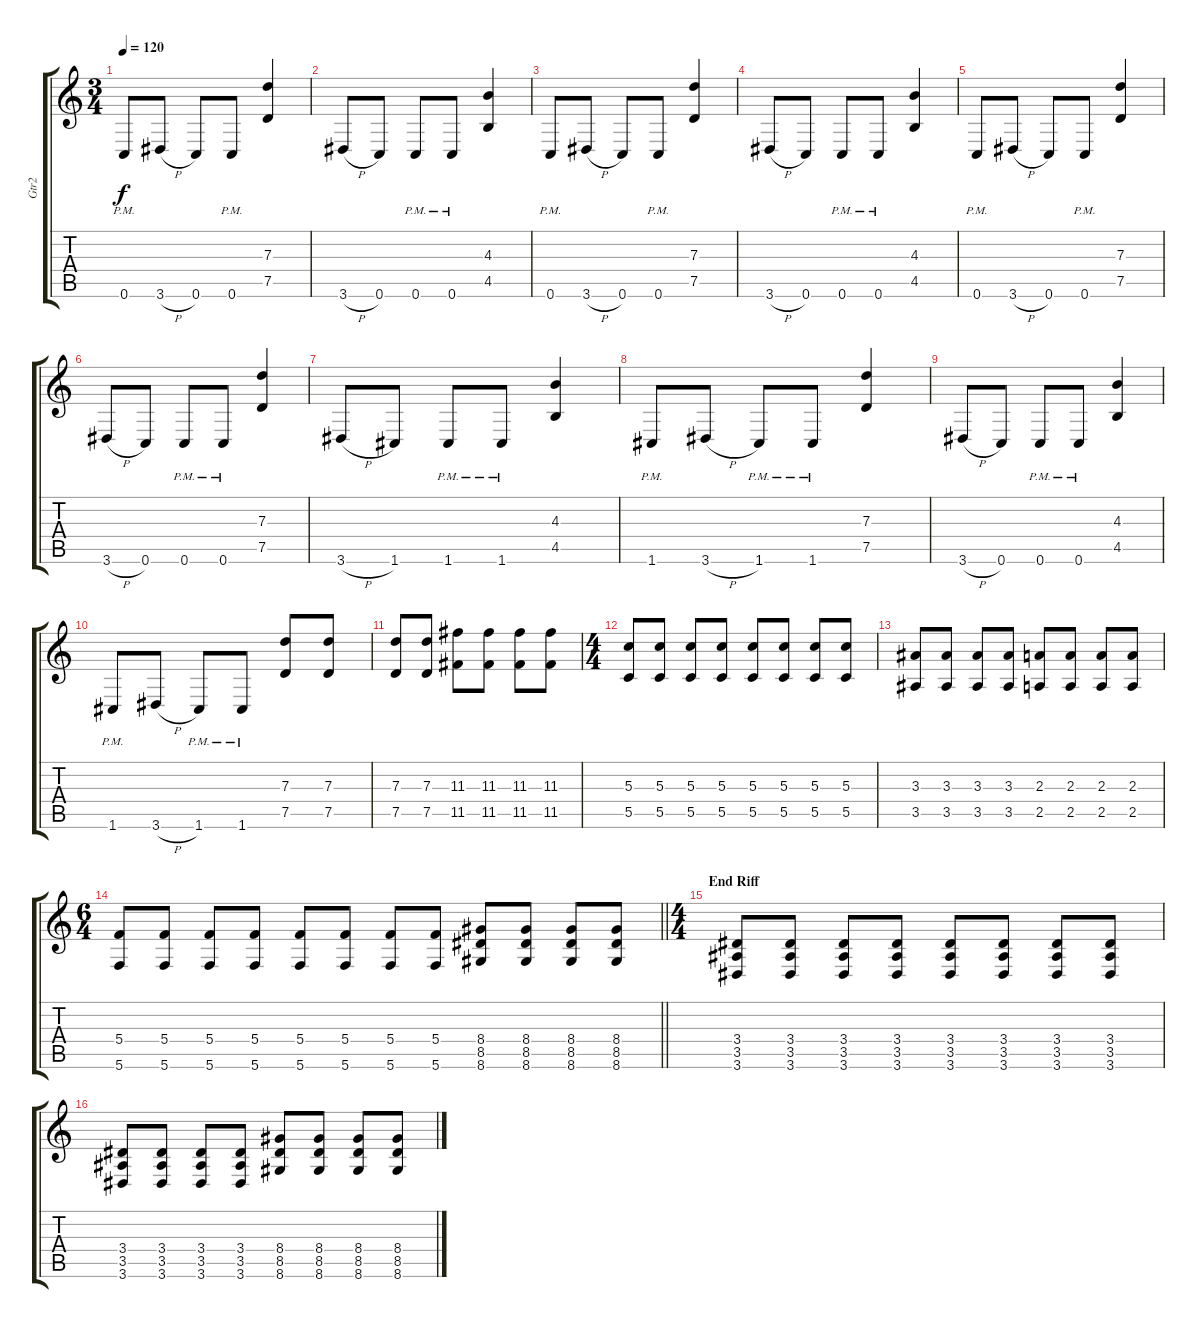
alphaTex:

\track ("Gtr2" "Gtr2") {instrument distortionguitar}
\staff {score tabs}
\tuning (E4 C4 G3 C3 G2 C2) {hide}
\ts (3 4)
\tempo 120
\clef g2
\ks c
0.6{pm}.8{dy f} 3.6{h}.8 0.6.8 0.6{pm}.8 (7.3 7.5).4 |
3.6{h}.8 0.6.8 0.6{pm}.8 0.6{pm}.8 (4.3 4.5).4 |
0.6{pm}.8 3.6{h}.8 0.6.8 0.6{pm}.8 (7.3 7.5).4 |
3.6{h}.8 0.6.8 0.6{pm}.8 0.6{pm}.8 (4.3 4.5).4 |
0.6{pm}.8 3.6{h}.8 0.6.8 0.6{pm}.8 (7.3 7.5).4 |
3.6{h}.8 0.6.8 0.6{pm}.8 0.6{pm}.8 (7.3 7.5).4 |
3.6{h}.8 1.6.8 1.6{pm}.8 1.6{pm}.8 (4.3 4.5).4 |
1.6{pm}.8 3.6{h}.8 1.6{pm}.8 1.6{pm}.8 (7.3 7.5).4 |
3.6{h}.8 0.6.8 0.6{pm}.8 0.6{pm}.8 (4.3 4.5).4 |
1.6{pm}.8 3.6{h}.8 1.6{pm}.8 1.6{pm}.8 (7.3 7.5).8 (7.3 7.5).8 |
(7.3 7.5).8 (7.3 7.5).8 (11.3 11.5).8 (11.3 11.5).8 (11.3 11.5).8 (11.3 11.5).8 |
\ts (4 4)
(5.3 5.5).8 (5.3 5.5).8 (5.3 5.5).8 (5.3 5.5).8 (5.3 5.5).8 (5.3 5.5).8 (5.3 5.5).8 (5.3 5.5).8 |
(3.3 3.5).8 (3.3 3.5).8 (3.3 3.5).8 (3.3 3.5).8 (2.3 2.5).8 (2.3 2.5).8 (2.3 2.5).8 (2.3 2.5).8 |
\ts (6 4)
\barLineRight lightlight
(5.4 5.6).8 (5.4 5.6).8 (5.4 5.6).8 (5.4 5.6).8 (5.4 5.6).8 (5.4 5.6).8 (5.4 5.6).8 (5.4 5.6).8 (8.4 8.5 8.6).8 (8.4 8.5 8.6).8 (8.4 8.5 8.6).8 (8.4 8.5 8.6).8 |
\ts (4 4)
\section ("" "End Riff")
(3.4 3.5 3.6).8 (3.4 3.5 3.6).8 (3.4 3.5 3.6).8 (3.4 3.5 3.6).8 (3.4 3.5 3.6).8 (3.4 3.5 3.6).8 (3.4 3.5 3.6).8 (3.4 3.5 3.6).8 |
(3.4 3.5 3.6).8 (3.4 3.5 3.6).8 (3.4 3.5 3.6).8 (3.4 3.5 3.6).8 (8.4 8.5 8.6).8 (8.4 8.5 8.6).8 (8.4 8.5 8.6).8 (8.4 8.5 8.6).8
